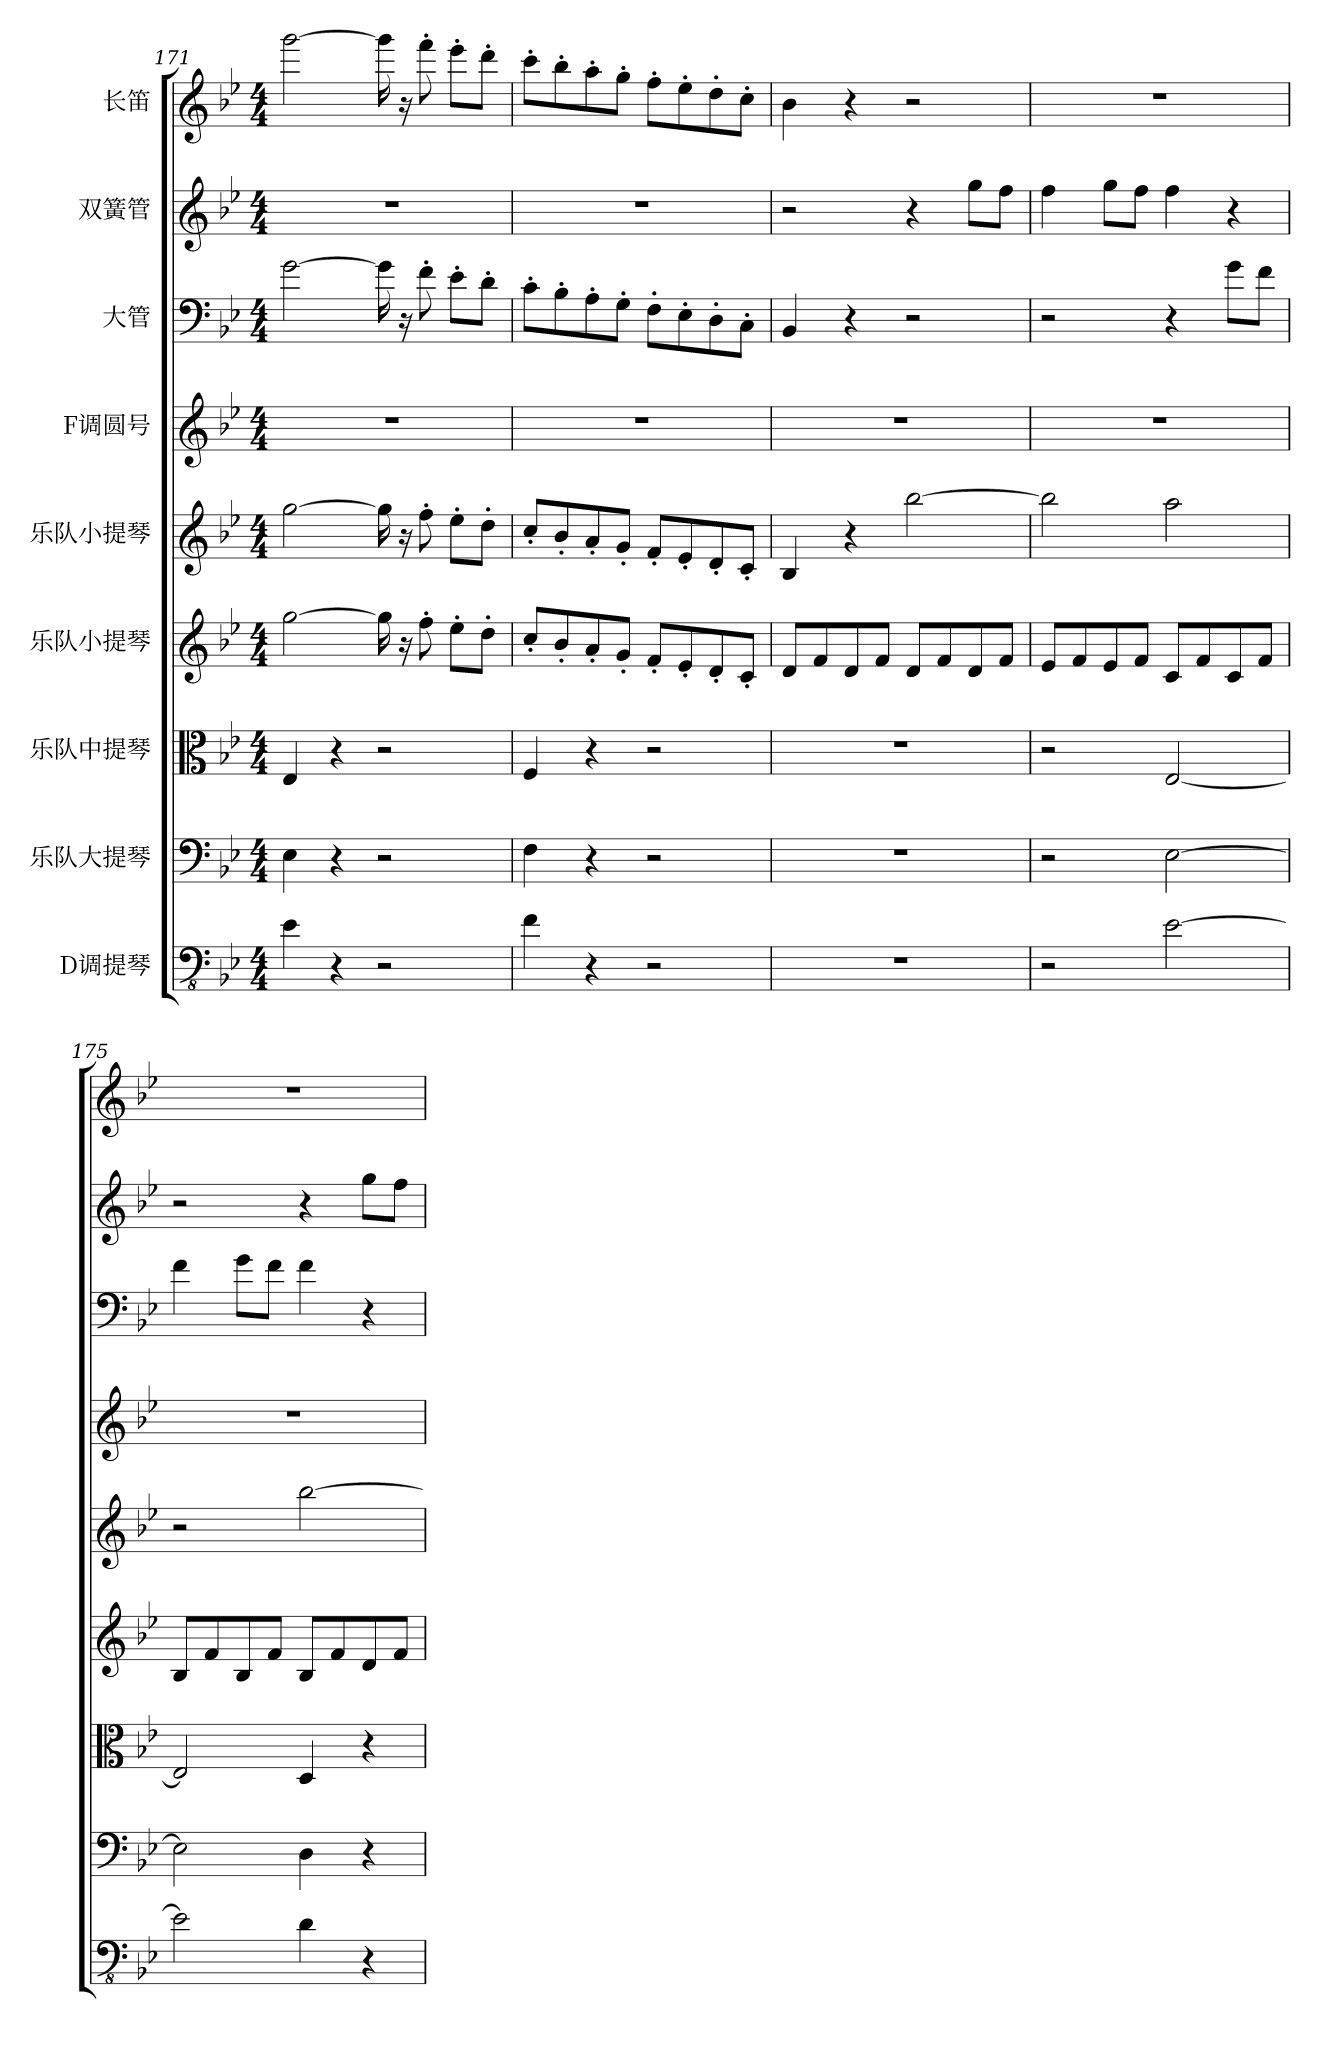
**kern	**kern	**kern	**kern	**kern	**kern	**kern	**kern	**kern
*part9	*part8	*part7	*part6	*part5	*part4	*part3	*part2	*part1
*staff9	*staff8	*staff7	*staff6	*staff5	*staff4	*staff3	*staff2	*staff1
*I"D调提琴	*I"乐队大提琴	*I"乐队中提琴	*I"乐队小提琴	*I"乐队小提琴	*I"F调圆号	*I"大管	*I"双簧管	*I"长笛
*clefFv4	*clefF4	*clefC3	*clefG2	*clefG2	*clefG2	*clefF4	*clefG2	*clefG2
*ITrd7c12	*	*	*	*	*ITrd4c7	*	*	*
*k[b-e-]	*k[b-e-]	*k[b-e-]	*k[b-e-]	*k[b-e-]	*k[b-e-a-]	*k[b-e-]	*k[b-e-]	*k[b-e-]
*M4/4	*M4/4	*M4/4	*M4/4	*M4/4	*M4/4	*M4/4	*M4/4	*M4/4
=171	=171	=171	=171	=171	=171	=171	=171	=171
4EE-\	4E-\	4E-/	[2gg\	[2gg\	1r	[2g\	1r	[2ggg\
4r	4r	4r	.	.	.	.	.	.
2r	2r	2r	16gg\]	16gg\]	.	16g\]	.	16ggg\]
.	.	.	16r	16r	.	16r	.	16r
.	.	.	8ff'\	8ff'\	.	8f'\	.	8fff'\
.	.	.	8ee-'\L	8ee-'\L	.	8e-'\L	.	8eee-'\L
.	.	.	8dd'\J	8dd'\J	.	8d'\J	.	8ddd'\J
=172	=172	=172	=172	=172	=172	=172	=172	=172
4FF\	4F\	4F/	8cc'/L	8cc'/L	1r	8c'\L	1r	8ccc'\L
.	.	.	8b-'/	8b-'/	.	8B-'\	.	8bb-'\
4r	4r	4r	8a'/	8a'/	.	8A'\	.	8aa'\
.	.	.	8g'/J	8g'/J	.	8G'\J	.	8gg'\J
2r	2r	2r	8f'/L	8f'/L	.	8F'\L	.	8ff'\L
.	.	.	8e-'/	8e-'/	.	8E-'\	.	8ee-'\
.	.	.	8d'/	8d'/	.	8D'\	.	8dd'\
.	.	.	8c'/J	8c'/J	.	8C'\J	.	8cc'\J
!!LO:PB:g=z
=173	=173	=173	=173	=173	=173	=173	=173	=173
1r	1r	1r	8d/L	4B-/	1r	4BB-/	2r	4b-\
.	.	.	8f/	.	.	.	.	.
.	.	.	8d/	4r	.	4r	.	4r
.	.	.	8f/J	.	.	.	.	.
.	.	.	8d/L	[2bb-\	.	2r	4r	2r
.	.	.	8f/	.	.	.	.	.
.	.	.	8d/	.	.	.	8gg\L	.
.	.	.	8f/J	.	.	.	8ff\J	.
=174	=174	=174	=174	=174	=174	=174	=174	=174
2r	2r	2r	8e-/L	2bb-\]	1r	2r	4ff\	1r
.	.	.	8f/	.	.	.	.	.
.	.	.	8e-/	.	.	.	8gg\L	.
.	.	.	8f/J	.	.	.	8ff\J	.
[2EE-\	[2E-\	[2E-/	8c/L	2aa\	.	4r	4ff\	.
.	.	.	8f/	.	.	.	.	.
.	.	.	8c/	.	.	8g\L	4r	.
.	.	.	8f/J	.	.	8f\J	.	.
=175	=175	=175	=175	=175	=175	=175	=175	=175
2EE-\]	2E-\]	2E-/]	8B-/L	2r	1r	4f\	2r	1r
.	.	.	8f/	.	.	.	.	.
.	.	.	8B-/	.	.	8g\L	.	.
.	.	.	8f/J	.	.	8f\J	.	.
4DD\	4D\	4D/	8B-/L	[2bb-\	.	4f\	4r	.
.	.	.	8f/	.	.	.	.	.
4r	4r	4r	8d/	.	.	4r	8gg\L	.
.	.	.	8f/J	.	.	.	8ff\J	.
=	=	=	=	=	=	=	=	=
*-	*-	*-	*-	*-	*-	*-	*-	*-
